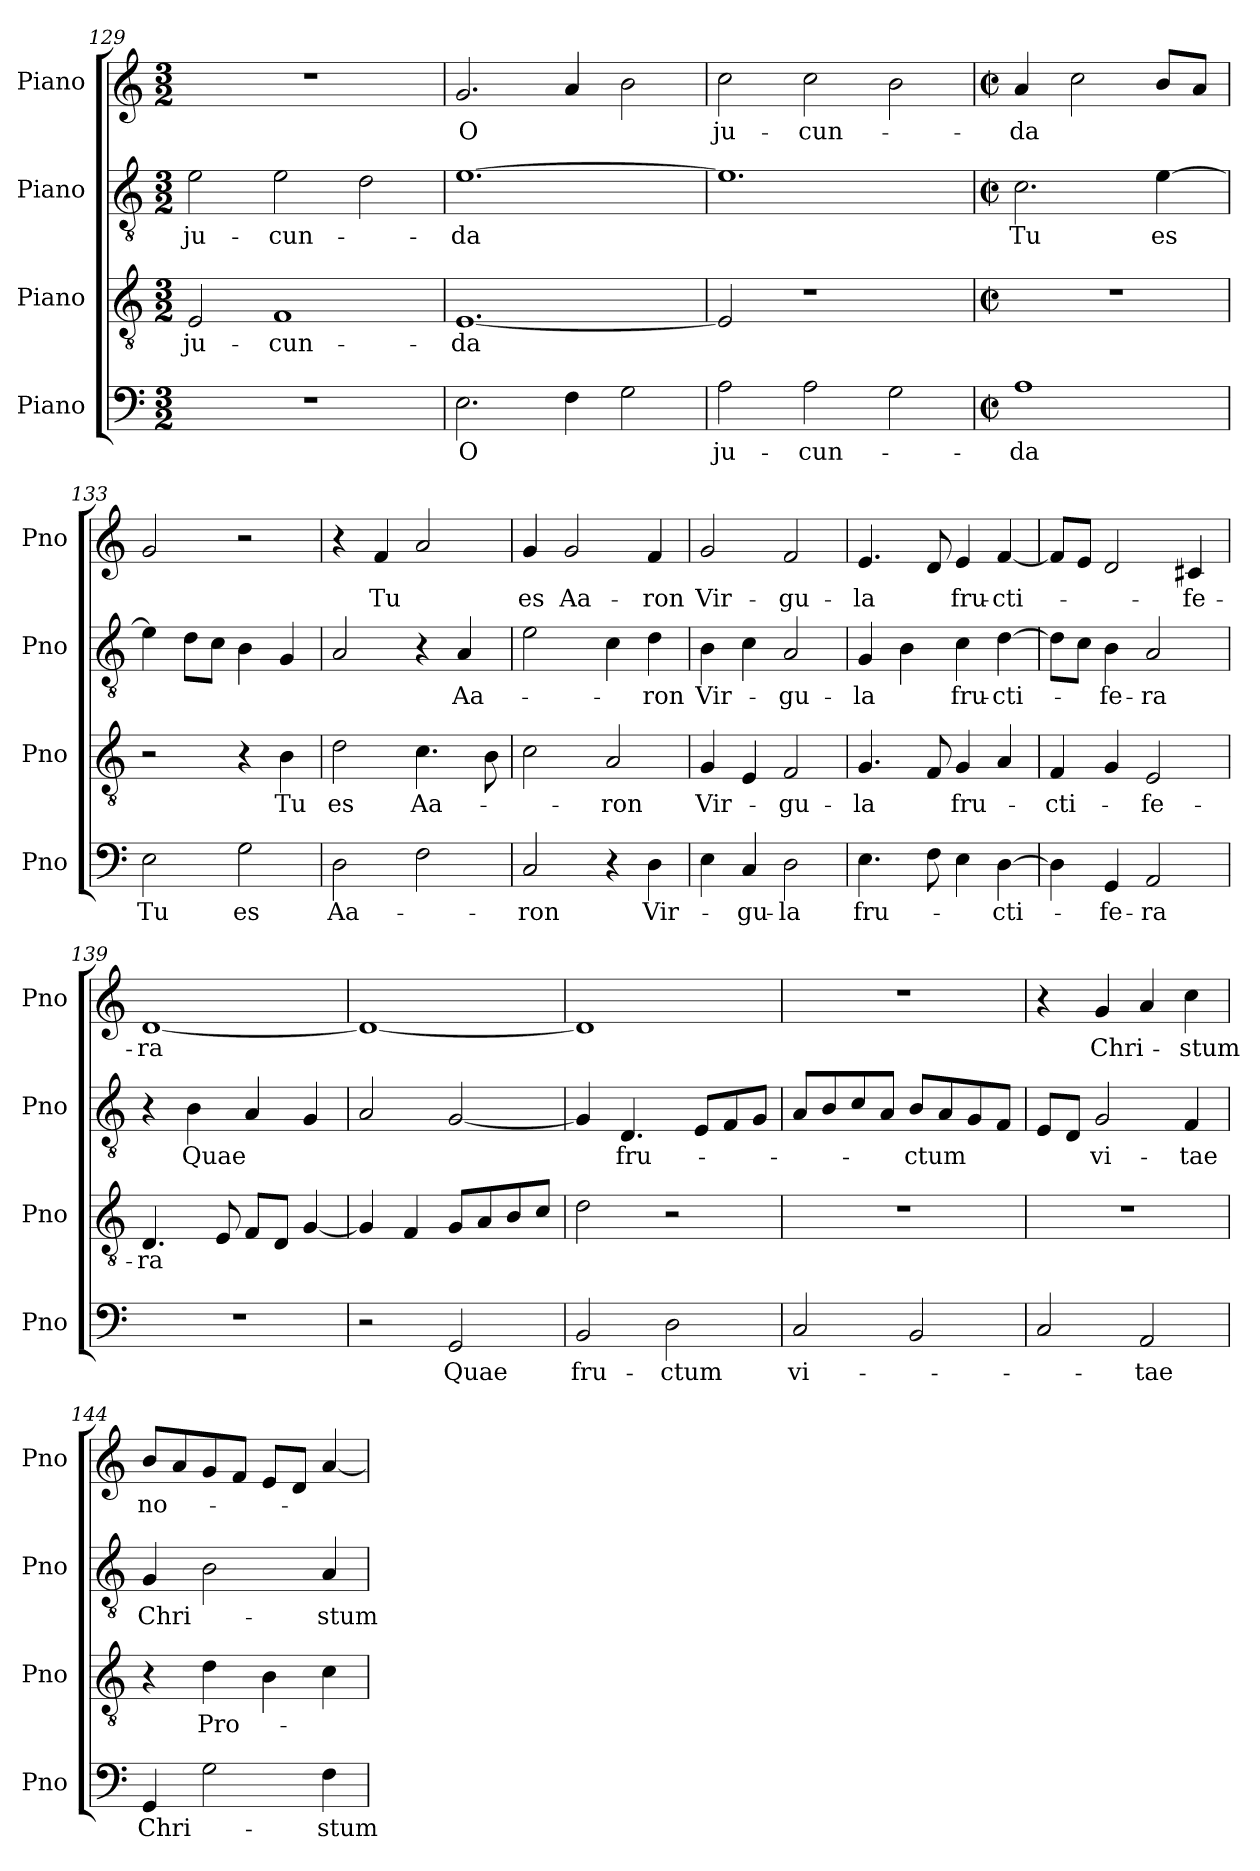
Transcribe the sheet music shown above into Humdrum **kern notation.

**kern	**text	**kern	**text	**kern	**text	**kern	**text
*part4	*part4	*part3	*part3	*part2	*part2	*part1	*part1
*staff4	*staff4	*staff3	*staff3	*staff2	*staff2	*staff1	*staff1
*I"Piano	*	*I"Piano	*	*I"Piano	*	*I"Piano	*
*I'Pno	*	*I'Pno	*	*I'Pno	*	*I'Pno	*
*clefF4	*	*clefGv2	*	*clefGv2	*	*clefG2	*
*k[]	*	*k[]	*	*k[]	*	*k[]	*
*M3/2	*	*M3/2	*	*M3/2	*	*M3/2	*
=129	=129	=129	=129	=129	=129	=129	=129
!	!	!	!LO:LY:b	!	!LO:LY:b	!	!
1.r	.	2E/	ju-	2e\	ju-	1.r	.
!	!	!	!LO:LY:b	!	!LO:LY:b	!	!
.	.	1F	-cun-	2e\	-cun-	.	.
.	.	.	.	2d\	.	.	.
=130	=130	=130	=130	=130	=130	=130	=130
!	!LO:LY:b	!	!LO:LY:b	!	!LO:LY:b	!	!LO:LY:b
2.E\	O	[1.E	-da	[1.e	-da	2.g/	O
4F\	.	.	.	.	.	4a/	.
2G\	.	.	.	.	.	2b\	.
=131	=131	=131	=131	=131	=131	=131	=131
!	!LO:LY:b	!	!	!	!	!	!LO:LY:b
2A\	ju-	2E/]	.	1.e]	.	2cc\	ju-
!	!LO:LY:b	!	!	!	!	!	!LO:LY:b
2A\	-cun-	1r	.	.	.	2cc\	-cun-
2G\	.	.	.	.	.	2b\	.
=132	=132	=132	=132	=132	=132	=132	=132
*M2/2	*	*M2/2	*	*M2/2	*	*M2/2	*
*met(c|)	*	*met(c|)	*	*met(c|)	*	*met(c|)	*
!	!LO:LY:b	!	!	!	!LO:LY:b	!	!LO:LY:b
1A	-da	1r	.	2.c\	Tu	4a/	-da
.	.	.	.	.	.	2cc\	.
!	!	!	!	!	!LO:LY:b	!	!
.	.	.	.	[4e\	es	8b/L	.
.	.	.	.	.	.	8a/J	.
=133	=133	=133	=133	=133	=133	=133	=133
!	!LO:LY:b	!	!	!	!	!	!
2E\	Tu	2r	.	4e\]	.	2g/	.
.	.	.	.	8d\L	.	.	.
.	.	.	.	8c\J	.	.	.
!	!LO:LY:b	!	!	!	!	!	!
2G\	es	4r	.	4B\	.	2r	.
!	!	!	!LO:LY:b	!	!	!	!
.	.	4B\	Tu	4G/	.	.	.
!!LO:LB:g=z
=134	=134	=134	=134	=134	=134	=134	=134
!	!LO:LY:b	!	!LO:LY:b	!	!	!	!
2D\	Aa-	2d\	es	2A/	.	4r	.
!	!	!	!	!	!	!	!LO:LY:b
.	.	.	.	.	.	4f/	Tu
!	!	!	!LO:LY:b	!	!	!	!
2F\	.	4.c\	Aa-	4r	.	2a/	.
!	!	!	!	!	!LO:LY:b	!	!
.	.	.	.	4A/	-Aa-	.	.
.	.	8B\	.	.	.	.	.
=135	=135	=135	=135	=135	=135	=135	=135
!	!LO:LY:b	!	!	!	!	!	!LO:LY:b
2C/	-ron	2c\	.	2e\	.	4g/	es
!	!	!	!	!	!	!	!LO:LY:b
.	.	.	.	.	.	2g/	Aa-
!	!	!	!LO:LY:b	!	!	!	!
4r	.	2A/	-ron	4c\	.	.	.
!	!LO:LY:b	!	!	!	!LO:LY:b	!	!LO:LY:b
4D\	Vir-	.	.	4d\	-ron	4f/	-ron
=136	=136	=136	=136	=136	=136	=136	=136
!	!	!	!LO:LY:b	!	!LO:LY:b	!	!LO:LY:b
4E\	.	4G/	Vir-	4B\	Vir-	2g/	Vir-
!	!LO:LY:b	!	!	!	!	!	!
4C/	-gu-	4E/	.	4c\	.	.	.
!	!LO:LY:b	!	!LO:LY:b	!	!LO:LY:b	!	!LO:LY:b
2D\	-la	2F/	-gu-	2A/	-gu-	2f/	-gu-
=137	=137	=137	=137	=137	=137	=137	=137
!	!LO:LY:b	!	!LO:LY:b	!	!LO:LY:b	!	!LO:LY:b
4.E\	fru-	4.G/	-la	4G/	-la	4.e/	-la
.	.	.	.	4B\	.	.	.
8F\	.	8F/	.	.	.	8d/	.
!	!	!	!LO:LY:b	!	!LO:LY:b	!	!LO:LY:b
4E\	.	4G/	fru-	4c\	fru-	4e/	fru-
!	!LO:LY:b	!	!	!	!LO:LY:b	!	!LO:LY:b
[4D\	-cti-	4A/	.	[4d\	-cti-	[4f/	-cti-
=138	=138	=138	=138	=138	=138	=138	=138
!	!	!	!LO:LY:b	!	!	!	!
4D\]	.	4F/	-cti-	8d\L]	.	8f/L]	.
.	.	.	.	8c\J	.	8e/J	.
!	!LO:LY:b	!	!	!	!LO:LY:b	!	!
4GG/	-fe-	4G/	.	4B\	-fe-	2d/	.
!	!LO:LY:b	!	!LO:LY:b	!	!LO:LY:b	!	!
2AA/	-ra	2E/	-fe-	2A/	-ra	.	.
!	!	!	!	!	!	!	!LO:LY:b
.	.	.	.	.	.	4c#X/	-fe-
=139	=139	=139	=139	=139	=139	=139	=139
!	!	!	!LO:LY:b	!	!	!	!LO:LY:b
1r	.	4.D/	-ra	4r	.	[1d	-ra
!	!	!	!	!	!LO:LY:b	!	!
.	.	.	.	4B\	-Quae	.	.
.	.	8E/	.	.	.	.	.
.	.	8F/L	.	4A/	.	.	.
.	.	8D/J	.	.	.	.	.
.	.	[4G/	.	4G/	.	.	.
!!LO:LB:g=z
=140	=140	=140	=140	=140	=140	=140	=140
2r	.	4G/]	.	2A/	.	1d_	.
.	.	4F/	.	.	.	.	.
!	!LO:LY:b	!	!	!	!	!	!
2GG/	Quae	8G/L	.	[2G/	.	.	.
.	.	8A/	.	.	.	.	.
.	.	8B/	.	.	.	.	.
.	.	8c/J	.	.	.	.	.
=141	=141	=141	=141	=141	=141	=141	=141
!	!LO:LY:b	!	!	!	!	!	!
2BB/	fru-	2d\	.	4G/]	.	1d]	.
!	!	!	!	!	!LO:LY:b	!	!
.	.	.	.	4.D/	fru-	.	.
!	!LO:LY:b	!	!	!	!	!	!
2D\	-ctum	2r	.	.	.	.	.
.	.	.	.	8E/L	.	.	.
.	.	.	.	8F/	.	.	.
.	.	.	.	8G/J	.	.	.
=142	=142	=142	=142	=142	=142	=142	=142
!	!LO:LY:b	!	!	!	!	!	!
2C/	vi-	1r	.	8A/L	.	1r	.
.	.	.	.	8B/	.	.	.
.	.	.	.	8c/	.	.	.
.	.	.	.	8A/J	.	.	.
!	!	!	!	!	!LO:LY:b	!	!
2BB/	.	.	.	8B/L	-ctum	.	.
.	.	.	.	8A/	.	.	.
.	.	.	.	8G/	.	.	.
.	.	.	.	8F/J	.	.	.
=143	=143	=143	=143	=143	=143	=143	=143
2C/	.	1r	.	8E/L	.	4r	.
.	.	.	.	8D/J	.	.	.
!	!	!	!	!	!LO:LY:b	!	!LO:LY:b
.	.	.	.	2G/	vi-	4g/	Chri-
!	!LO:LY:b	!	!	!	!	!	!
2AA/	-tae	.	.	.	.	4a/	.
!	!	!	!	!	!LO:LY:b	!	!LO:LY:b
.	.	.	.	4F/	-tae	4cc\	-stum
=144	=144	=144	=144	=144	=144	=144	=144
!	!LO:LY:b	!	!	!	!LO:LY:b	!	!LO:LY:b
4GG/	Chri-	4r	.	4G/	Chri-	8b/L	no-
.	.	.	.	.	.	8a/	.
!	!	!	!LO:LY:b	!	!	!	!
2G\	.	4d\	Pro-	2B\	.	8g/	.
.	.	.	.	.	.	8f/J	.
.	.	4B\	.	.	.	8e/L	.
.	.	.	.	.	.	8d/J	.
!	!LO:LY:b	!	!	!	!LO:LY:b	!	!
4F\	-stum	4c\	.	4A/	-stum	[4a/	.
=	=	=	=	=	=	=	=
*-	*-	*-	*-	*-	*-	*-	*-
